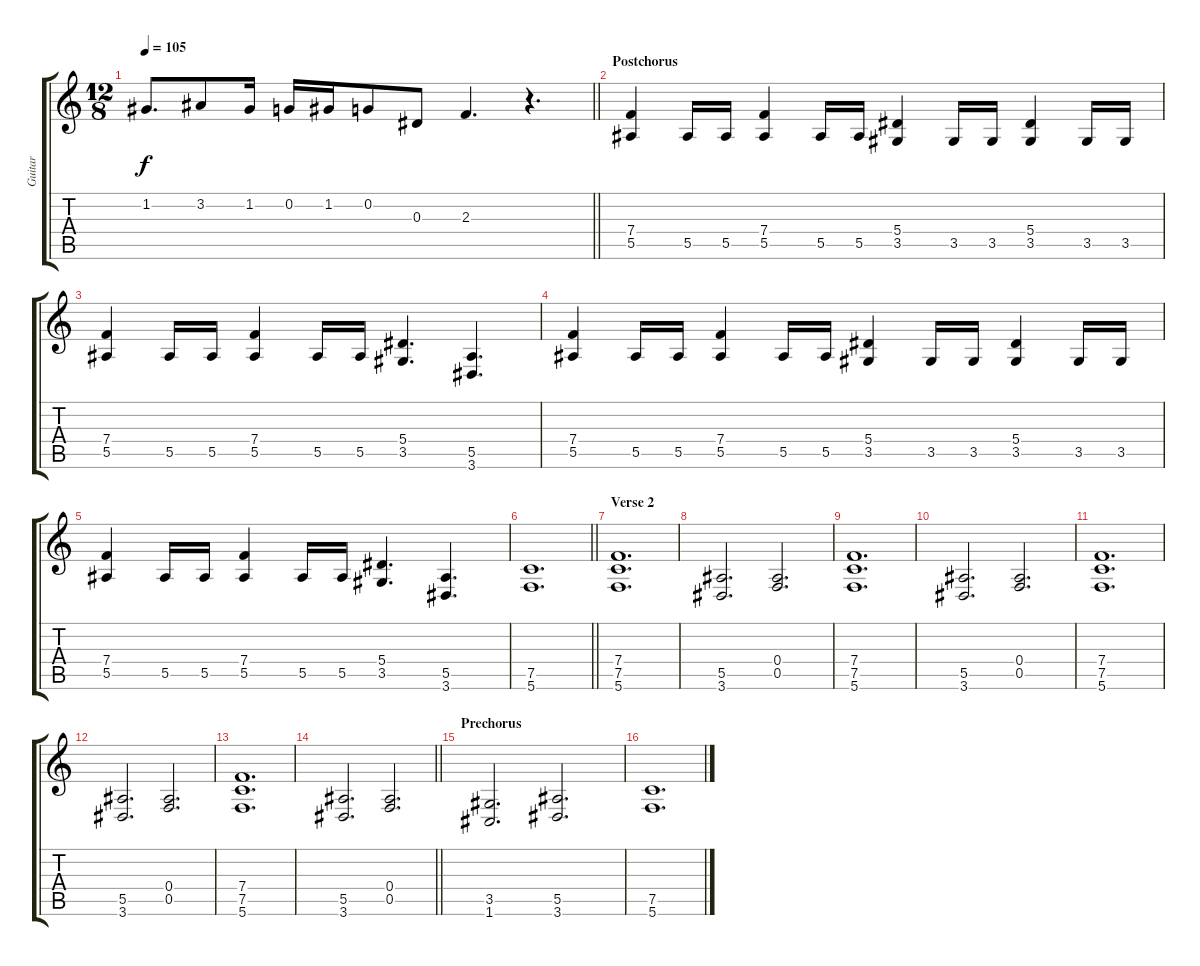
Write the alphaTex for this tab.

\track ("Guitar" "Guitar") {instrument distortionguitar}
\staff {score tabs}
\tuning (C4 G3 Eb3 Bb2 F2 C2) {hide}
\ts (12 8)
\tempo 105
\clef g2
\barLineRight lightlight
\ks c
1.2.8{d dy f} 3.2.8 1.2.16 0.2.16 1.2.16 0.2.8 0.3.8 2.3.4{d} r.4{d} |
\section ("" "Postchorus")
(7.4 5.5).4 5.5.16 5.5.16 (7.4 5.5).4 5.5.16 5.5.16 (5.4 3.5).4 3.5.16 3.5.16 (5.4 3.5).4 3.5.16 3.5.16 |
(7.4 5.5).4 5.5.16 5.5.16 (7.4 5.5).4 5.5.16 5.5.16 (5.4 3.5).4{d} (5.5 3.6).4{d} |
(7.4 5.5).4 5.5.16 5.5.16 (7.4 5.5).4 5.5.16 5.5.16 (5.4 3.5).4 3.5.16 3.5.16 (5.4 3.5).4 3.5.16 3.5.16 |
(7.4 5.5).4 5.5.16 5.5.16 (7.4 5.5).4 5.5.16 5.5.16 (5.4 3.5).4{d} (5.5 3.6).4{d} |
\barLineRight lightlight
(7.5 5.6).1{d} |
\section ("" "Verse 2")
(7.4 7.5 5.6).1{d} |
(5.5 3.6).2{d} (0.4 0.5).2{d} |
(7.4 7.5 5.6).1{d} |
(5.5 3.6).2{d} (0.4 0.5).2{d} |
(7.4 7.5 5.6).1{d} |
(5.5 3.6).2{d} (0.4 0.5).2{d} |
(7.4 7.5 5.6).1{d} |
\barLineRight lightlight
(5.5 3.6).2{d} (0.4 0.5).2{d} |
\section ("" "Prechorus")
(3.5 1.6).2{d} (5.5 3.6).2{d} |
(7.5 5.6).1{d}
